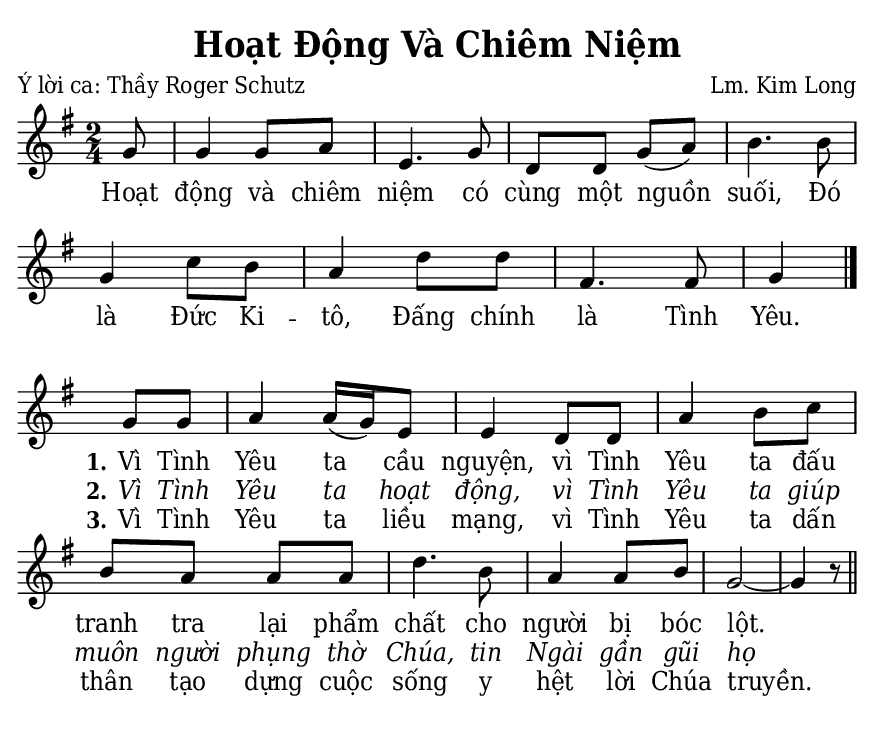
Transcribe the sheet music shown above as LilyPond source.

% Cài đặt chung
\version "2.24.3"
\include "english.ly"

\header {
  title = "Hoạt Động Và Chiêm Niệm"
  poet = "Ý lời ca: Thầy Roger Schutz"
  composer = "Lm. Kim Long"
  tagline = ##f
}

% Nhạc
nhacPhanMot = \relative c'' {
  \key g \major
  \time 2/4
  \partial 8g8 |
  g4 g8 a |
  e4. g8 |
  d d g (a) |
  b4. b8 |
  g4 c8 b |
  a4 d8 d |
  fs,4. fs8 |
  g4 \bar "|."
}

nhacPhanHai = \relative c'' {
  \key g \major
  \time 2/4
  \partial 4 g8 g |
  a4 a16 (g) e8 |
  e4 d8 d |
  a'4 b8 c |
  b a a a |
  d4. b8 |
  a4 a8 b |
  g2 ~ |
  g4 r8 \bar "||"
}

% Lời
loiPhanMot = \lyricmode {
  Hoạt động và chiêm niệm có cùng một nguồn suối,
  Đó là Đức Ki -- tô, Đấng chính là Tình Yêu.
}

loiPhanHai = \lyricmode {
  <<
    {
      \set stanza = "1."
      Vì Tình Yêu ta cầu nguyện,
      vì Tình Yêu ta đấu tranh tra lại phẩm chất cho người bị bóc lột.
    }
    \new Lyrics {
	    \set associatedVoice = "beSop"
	    \set stanza = "2."
      \override Lyrics.LyricText.font-shape = #'italic
      Vì Tình Yêu ta hoạt động,
      vì Tình Yêu ta giúp muôn người phụng thờ Chúa,
      tin Ngài gần gũi họ
    }
    \new Lyrics {
	    \set associatedVoice = "beSop"
	    \set stanza = "3."
      Vì Tình Yêu ta liều mạng,
      vì Tình Yêu ta dấn thân tạo dựng cuộc sống y hệt lời Chúa truyền.
    }
  >>
}

% Dàn trang
\paper {
  #(set-paper-size "a5")
  top-margin = 3\mm
  bottom-margin = 3\mm
  left-margin = 3\mm
  right-margin = 3\mm
  indent = #0
  #(define fonts
	 (make-pango-font-tree "Deja Vu Serif Condensed"
	 		       "Deja Vu Serif Condensed"
			       "Deja Vu Serif Condensed"
			       (/ 20 20)))
  print-page-number = ##f
}

\score {
  <<
    \new Staff <<
        \clef treble
        \new Voice = beSop {
          \nhacPhanMot
        }
      \new Lyrics \lyricsto beSop \loiPhanMot
    >>
  >>
  \layout {
    \override Lyrics.LyricSpace.minimum-distance = #1.5
    \override Score.BarNumber.break-visibility = ##(#f #f #f)
    \override Score.SpacingSpanner.uniform-stretching = ##t
    ragged-last = ##f
  }
}

\score {
  <<
    \new Staff <<
        \clef treble
        \new Voice = beSop {
          \nhacPhanHai
        }
      \new Lyrics \lyricsto beSop \loiPhanHai
    >>
  >>
  \layout {
    \override Staff.TimeSignature.transparent = ##t
    \override Lyrics.LyricSpace.minimum-distance = #1.5
    \override Score.BarNumber.break-visibility = ##(#f #f #f)
    \override Score.SpacingSpanner.uniform-stretching = ##t
    ragged-last = ##f
  }
}
